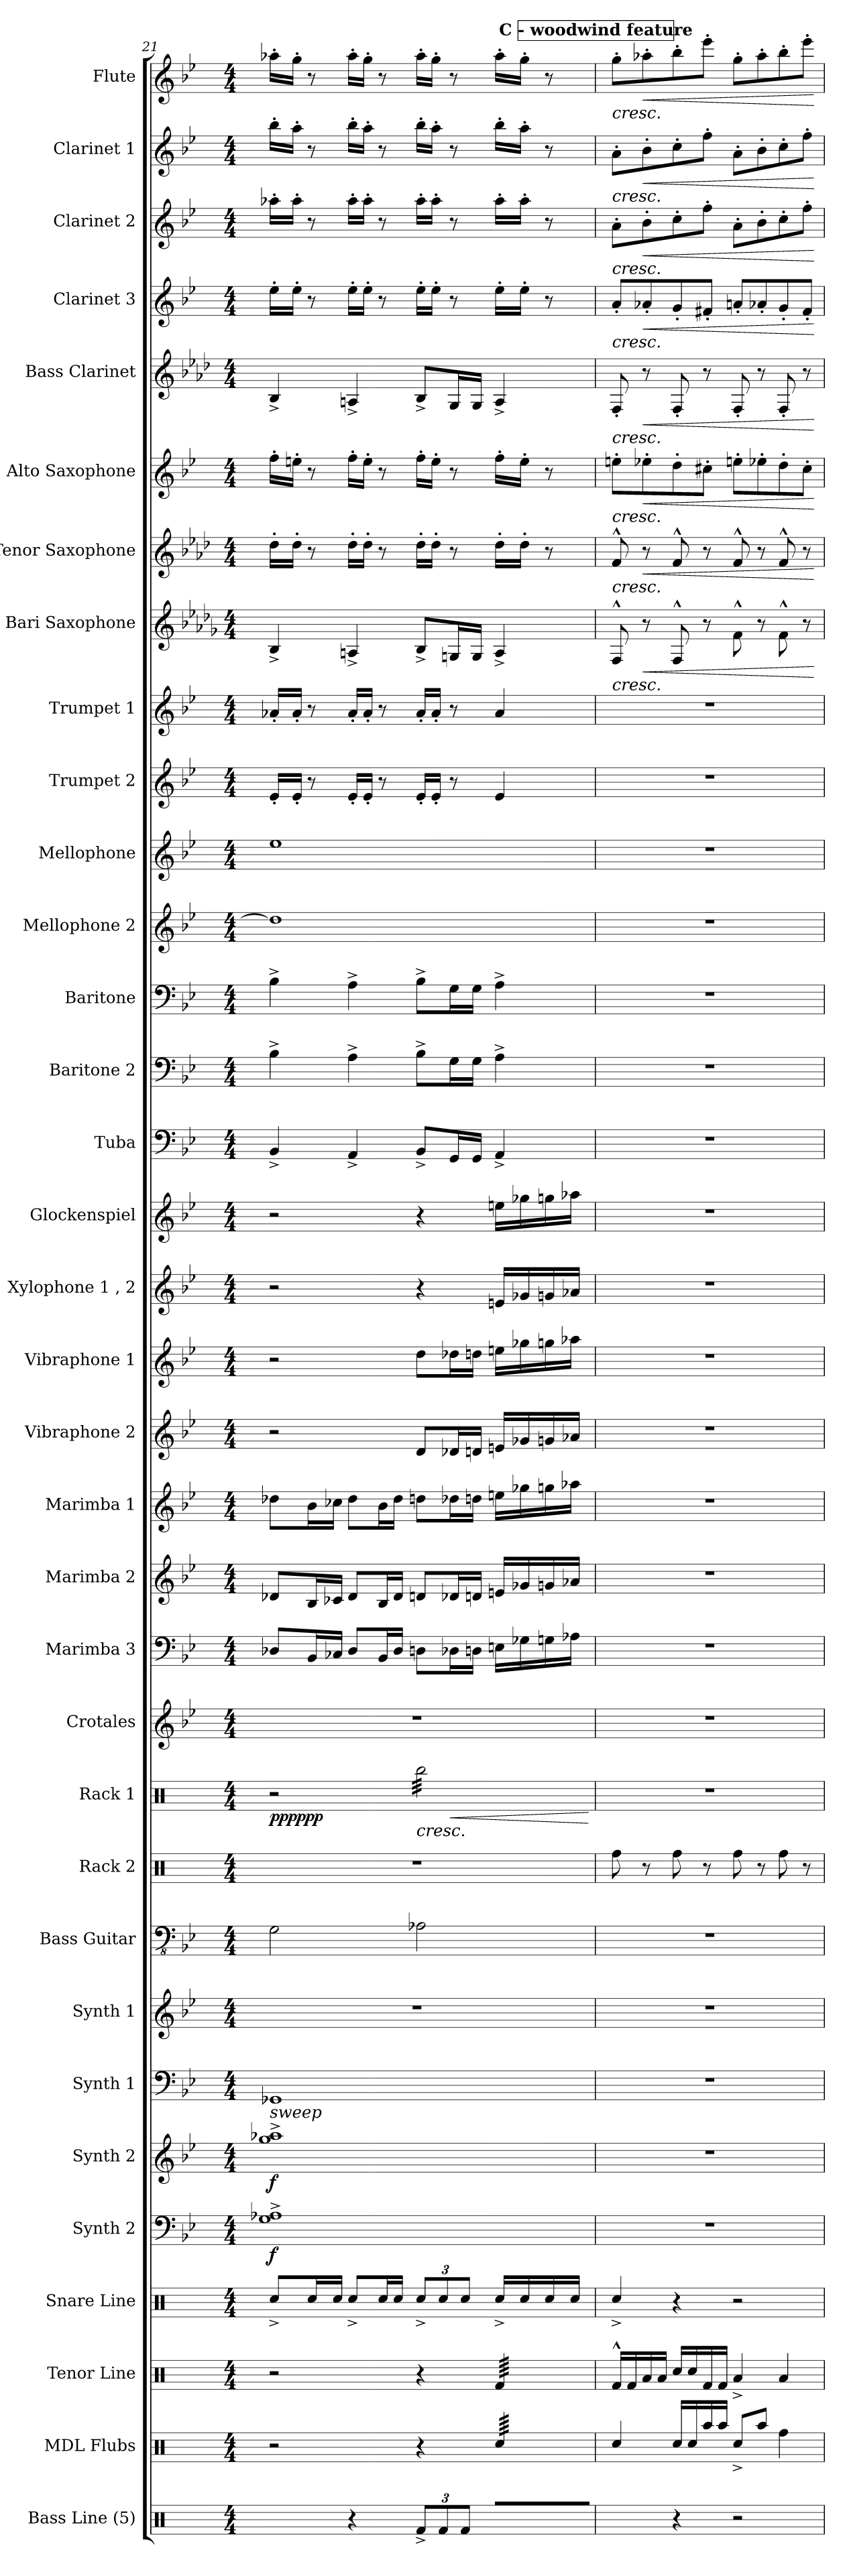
**kern	**kern	**kern	**kern	**kern	**dynam	**kern	**dynam	**kern	**kern	**kern	**kern	**kern	**dynam	**kern	**kern	**kern	**kern	**kern	**kern	**kern	**kern	**kern	**kern	**kern	**kern	**kern	**kern	**kern	**kern	**dynam	**kern	**dynam	**kern	**dynam	**kern	**dynam	**kern	**dynam	**kern	**dynam	**kern	**dynam	**kern	**dynam
*part34	*part33	*part32	*part31	*part30	*part30	*part29	*part29	*part28	*part27	*part26	*part25	*part24	*part24	*part23	*part22	*part21	*part20	*part19	*part18	*part17	*part16	*part15	*part14	*part13	*part12	*part11	*part10	*part9	*part8	*part8	*part7	*part7	*part6	*part6	*part5	*part5	*part4	*part4	*part3	*part3	*part2	*part2	*part1	*part1
*staff34	*staff33	*staff32	*staff31	*staff30	*staff30	*staff29	*staff29	*staff28	*staff27	*staff26	*staff25	*staff24	*staff24	*staff23	*staff22	*staff21	*staff20	*staff19	*staff18	*staff17	*staff16	*staff15	*staff14	*staff13	*staff12	*staff11	*staff10	*staff9	*staff8	*staff8	*staff7	*staff7	*staff6	*staff6	*staff5	*staff5	*staff4	*staff4	*staff3	*staff3	*staff2	*staff2	*staff1	*staff1
*I"Bass Line (5)	*I"MDL Flubs	*I"Tenor Line	*I"Snare Line	*I"Synth 2	*	*I"Synth 2	*	*I"Synth 1	*I"Synth 1	*I"Bass Guitar	*I"Rack 2	*I"Rack 1	*	*I"Crotales	*I"Marimba 3	*I"Marimba 2	*I"Marimba 1	*I"Vibraphone 2	*I"Vibraphone 1	*I"Xylophone 1 , 2	*I"Glockenspiel	*I"Tuba	*I"Baritone 2	*I"Baritone	*I"Mellophone 2	*I"Mellophone	*I"Trumpet 2	*I"Trumpet 1	*I"Bari Saxophone	*	*I"Tenor Saxophone	*	*I"Alto Saxophone	*	*I"Bass Clarinet	*	*I"Clarinet 3	*	*I"Clarinet 2	*	*I"Clarinet 1	*	*I"Flute	*
*I'B. L.	*I'FB.	*I'TN. L.	*I'SN. L.	*	*	*	*	*I'Synth.	*I'Synth.	*I'B. Guit.	*	*	*	*I'Cro.	*I'Mrm.	*I'Mrm. 2	*I'Mrm. 1	*I'Vibe 2	*I'Vibe 1	*I'Xyl.	*I'Glk.	*I'Tba.	*	*I'Bar.	*I'Mph.	*I'Mph.	*I'Tpt. 2,3	*I'Tpt. 1	*I'Bar. Sax.	*	*I'T. Sax.	*	*I'A. Sax.	*	*I'B. Cl.	*	*	*	*I'Cl. 2,3	*	*I'Cl. 1	*	*I'Fl.	*
*clefX	*clefX	*clefX	*clefX	*clefF4	*	*clefG2	*	*clefF4	*clefG2	*clefFv4	*clefX	*clefX	*	*clefG2	*clefF4	*clefG2	*clefG2	*clefG2	*clefG2	*clefG2	*clefG2	*clefF4	*clefF4	*clefF4	*clefG2	*clefG2	*clefG2	*clefG2	*clefG2	*	*clefG2	*	*clefG2	*	*clefG2	*	*clefG2	*	*clefG2	*	*clefG2	*	*clefG2	*
*	*	*	*	*	*	*	*	*	*	*	*	*	*	*ITrd-14c-24	*	*	*	*	*	*ITrd-7c-12	*ITrd-14c-24	*	*	*	*ITrd4c7	*ITrd4c7	*ITrd1c2	*ITrd1c2	*ITrd12c21	*	*ITrd8c14	*	*ITrd5c9	*	*ITrd8c14	*	*ITrd1c2	*	*ITrd1c2	*	*ITrd1c2	*	*	*
*k[]	*k[]	*k[]	*k[]	*k[b-e-]	*	*k[b-e-]	*	*k[b-e-]	*k[b-e-]	*k[b-e-]	*k[]	*k[]	*	*k[b-e-]	*k[b-e-]	*k[b-e-]	*k[b-e-]	*k[b-e-]	*k[b-e-]	*k[b-e-]	*k[b-e-]	*k[b-e-]	*k[b-e-]	*k[b-e-]	*k[b-e-a-]	*k[b-e-a-]	*k[b-e-a-d-]	*k[b-e-a-d-]	*k[b-e-a-d-g-]	*	*k[b-e-a-d-]	*	*k[b-e-a-d-g-]	*	*k[b-e-a-d-]	*	*k[b-e-a-d-]	*	*k[b-e-a-d-]	*	*k[b-e-a-d-]	*	*k[b-e-]	*
*M4/4	*M4/4	*M4/4	*M4/4	*M4/4	*	*M4/4	*	*M4/4	*M4/4	*M4/4	*M4/4	*M4/4	*	*M4/4	*M4/4	*M4/4	*M4/4	*M4/4	*M4/4	*M4/4	*M4/4	*M4/4	*M4/4	*M4/4	*M4/4	*M4/4	*M4/4	*M4/4	*M4/4	*	*M4/4	*	*M4/4	*	*M4/4	*	*M4/4	*	*M4/4	*	*M4/4	*	*M4/4	*
=21	=21	=21	=21	=21	=21	=21	=21	=21	=21	=21	=21	=21	=21	=21	=21	=21	=21	=21	=21	=21	=21	=21	=21	=21	=21	=21	=21	=21	=21	=21	=21	=21	=21	=21	=21	=21	=21	=21	=21	=21	=21	=21	=21	=21
!	!	!	!	!	!	!LO:TX:a:i:t=sweep	!	!	!	!	!	!	!	!	!	!	!	!	!	!	!	!	!	!	!	!	!	!	!	!	!	!	!	!	!	!	!	!	!	!	!	!	!	!
!	!	!	!	!	!LO:DY:b	!	!LO:DY:b	!	!	!	!	!	!LO:DY:b	!	!	!	!	!	!	!	!	!	!	!	!	!	!	!	!	!	!	!	!	!	!	!	!	!	!	!	!	!	!	!
!	!	!	!	!	!	!	!	!	!	!	!	!	!LO:DY:n=1:b	!	!	!	!	!	!	!	!	!	!	!	!	!	!	!	!	!	!	!	!	!	!	!	!	!	!	!	!	!	!	!
4R/	2r	2r	8Rcc^/L	1G^ 1A-X^	f	1gg^ 1aa-X^	f	1GG-X	1r	2GG\	1r	2r	ppp ppp	1r	8D-X/L	8d-X/L	8dd-X\L	2r	2r	2r	2r	4BB-^/	4B-^\	4B-^\	1g]	1a-	16d-'/LL	16g-X'/LL	4BB-^/	.	16d-'\LL	.	16a-'\LL	.	4BB-^/	.	16dd-'\LL	.	16gg-X'\LL	.	16aa-'\LL	.	16aa-X'\LL	.
.	.	.	.	.	.	.	.	.	.	.	.	.	.	.	.	.	.	.	.	.	.	.	.	.	.	.	16d-'/JJ	16g-'/JJ	.	.	16d-'\JJ	.	16gn'\JJ	.	.	.	16dd-'\JJ	.	16gg-'\JJ	.	16gg'\JJ	.	16gg'\JJ	.
.	.	.	16Rcc/L	.	.	.	.	.	.	.	.	.	.	.	16BB-/L	16B-/L	16b-\L	.	.	.	.	.	.	.	.	.	8r	8r	.	.	8r	.	8r	.	.	.	8r	.	8r	.	8r	.	8r	.
.	.	.	16Rcc/JJ	.	.	.	.	.	.	.	.	.	.	.	16C-X/JJ	16c-X/JJ	16cc-X\JJ	.	.	.	.	.	.	.	.	.	.	.	.	.	.	.	.	.	.	.	.	.	.	.	.	.	.	.
4r	.	.	8Rcc^/L	.	.	.	.	.	.	.	.	.	.	.	8D-/L	8d-/L	8dd-\L	.	.	.	.	4AA^/	4A^\	4A^\	.	.	16d-'/LL	16g-'/LL	4AAn^/	.	16d-'\LL	.	16a-'\LL	.	4AAn^/	.	16dd-'\LL	.	16gg-'\LL	.	16aa-'\LL	.	16aa-'\LL	.
.	.	.	.	.	.	.	.	.	.	.	.	.	.	.	.	.	.	.	.	.	.	.	.	.	.	.	16d-'/JJ	16g-'/JJ	.	.	16d-'\JJ	.	16g'\JJ	.	.	.	16dd-'\JJ	.	16gg-'\JJ	.	16gg'\JJ	.	16gg'\JJ	.
.	.	.	16Rcc/L	.	.	.	.	.	.	.	.	.	.	.	16BB-/L	16B-/L	16b-\L	.	.	.	.	.	.	.	.	.	8r	8r	.	.	8r	.	8r	.	.	.	8r	.	8r	.	8r	.	8r	.
.	.	.	16Rcc/JJ	.	.	.	.	.	.	.	.	.	.	.	16D-/JJ	16d-/JJ	16dd-\JJ	.	.	.	.	.	.	.	.	.	.	.	.	.	.	.	.	.	.	.	.	.	.	.	.	.	.	.
*Xbrackettup	*	*	*Xbrackettup	*	*	*	*	*	*	*	*	*	*	*	*	*	*	*	*	*	*	*	*	*	*	*	*	*	*	*	*	*	*	*	*	*	*	*	*	*	*	*	*	*
!	!	!	!	!	!	!	!	!	!	!	!	!	!LO:HP:b	!	!	!	!	!	!	!	!	!	!	!	!	!	!	!	!	!	!	!	!	!	!	!	!	!	!	!	!	!	!	!
*	*	*	*	*	*	*	*	*	*	*	*	*tremolo	*	*	*	*	*	*	*	*	*	*	*	*	*	*	*	*	*	*	*	*	*	*	*	*	*	*	*	*	*	*	*	*
12Rf^/L	4r	4r	12Rcc^/L	.	.	.	.	.	.	2AA-X\	.	32Rbb\LLL	<	.	8Dn\L	8dn/L	8ddn\L	8d/L	8dd\L	4r	4r	8BB-^/L	8B-^\L	8B-^\L	.	.	16d-'/LL	16g-'/LL	8BB-^/L	.	16d-'\LL	.	16a-'\LL	.	8BB-^/L	.	16dd-'\LL	.	16gg-'\LL	.	16aa-'\LL	.	16aa-'\LL	.
.	.	.	.	.	.	.	.	.	.	.	.	32Rbb\	.	.	.	.	.	.	.	.	.	.	.	.	.	.	.	.	.	.	.	.	.	.	.	.	.	.	.	.	.	.	.	.
.	.	.	.	.	.	.	.	.	.	.	.	32Rbb\	.	.	.	.	.	.	.	.	.	.	.	.	.	.	16d-'/JJ	16g-'/JJ	.	.	16d-'\JJ	.	16g'\JJ	.	.	.	16dd-'\JJ	.	16gg-'\JJ	.	16gg'\JJ	.	16gg'\JJ	.
12Rf/	.	.	12Rcc/	.	.	.	.	.	.	.	.	.	.	.	.	.	.	.	.	.	.	.	.	.	.	.	.	.	.	.	.	.	.	.	.	.	.	.	.	.	.	.	.	.
.	.	.	.	.	.	.	.	.	.	.	.	32Rbb\	.	.	.	.	.	.	.	.	.	.	.	.	.	.	.	.	.	.	.	.	.	.	.	.	.	.	.	.	.	.	.	.
!	!	!	!	!	!	!	!	!	!	!	!	!	!LO:HP:b	!	!	!	!	!	!	!	!	!	!	!	!	!	!	!	!	!	!	!	!	!	!	!	!	!	!	!	!	!	!	!
.	.	.	.	.	.	.	.	.	.	.	.	32Rbb\	<	.	16D-X\L	16d-X/L	16dd-X\L	16d-X/L	16dd-X\L	.	.	16GG/L	16G\L	16G\L	.	.	8r	8r	16GGn/L	.	8r	.	8r	.	16GG/L	.	8r	.	8r	.	8r	.	8r	.
.	.	.	.	.	.	.	.	.	.	.	.	32Rbb\	.	.	.	.	.	.	.	.	.	.	.	.	.	.	.	.	.	.	.	.	.	.	.	.	.	.	.	.	.	.	.	.
12Rf/J	.	.	12Rcc/J	.	.	.	.	.	.	.	.	.	.	.	.	.	.	.	.	.	.	.	.	.	.	.	.	.	.	.	.	.	.	.	.	.	.	.	.	.	.	.	.	.
.	.	.	.	.	.	.	.	.	.	.	.	32Rbb\	.	.	16Dn\JJ	16dn/JJ	16ddn\JJ	16dn/JJ	16ddn\JJ	.	.	16GG/JJ	16G\JJ	16G\JJ	.	.	.	.	16GG/JJ	.	.	.	.	.	16GG/JJ	.	.	.	.	.	.	.	.	.
.	.	.	.	.	.	.	.	.	.	.	.	32Rbb\	.	.	.	.	.	.	.	.	.	.	.	.	.	.	.	.	.	.	.	.	.	.	.	.	.	.	.	.	.	.	.	.
*tremolo	*	*	*	*	*	*	*	*	*	*	*	*	*	*	*	*	*	*	*	*	*	*	*	*	*	*	*	*	*	*	*	*	*	*	*	*	*	*	*	*	*	*	*	*
*	*tremolo	*	*	*	*	*	*	*	*	*	*	*	*	*	*	*	*	*	*	*	*	*	*	*	*	*	*	*	*	*	*	*	*	*	*	*	*	*	*	*	*	*	*	*
*	*	*tremolo	*	*	*	*	*	*	*	*	*	*	*	*	*	*	*	*	*	*	*	*	*	*	*	*	*	*	*	*	*	*	*	*	*	*	*	*	*	*	*	*	*	*
64R/LLLL	64Rcc/LLLL	64Rf/LLLL	16Rcc^/LL	.	.	.	.	.	.	.	.	32Rbb\	.	.	16En\LL	16en/LL	16een\LL	16en/LL	16een\LL	16een/LL	16eeeen\LL	4AA^/	4A^\	4A^\	.	.	4d-/	4g-/	4AA^/	.	16d-'\LL	.	16a-'\LL	.	4AA^/	.	16dd-'\LL	.	16gg-'\LL	.	16aa-'\LL	.	16aa-'\LL	.
64R/	64Rcc/	64Rf/	.	.	.	.	.	.	.	.	.	.	.	.	.	.	.	.	.	.	.	.	.	.	.	.	.	.	.	.	.	.	.	.	.	.	.	.	.	.	.	.	.	.
64R/	64Rcc/	64Rf/	.	.	.	.	.	.	.	.	.	32Rbb\	.	.	.	.	.	.	.	.	.	.	.	.	.	.	.	.	.	.	.	.	.	.	.	.	.	.	.	.	.	.	.	.
64R/	64Rcc/	64Rf/	.	.	.	.	.	.	.	.	.	.	.	.	.	.	.	.	.	.	.	.	.	.	.	.	.	.	.	.	.	.	.	.	.	.	.	.	.	.	.	.	.	.
64R/	64Rcc/	64Rf/	16Rcc/	.	.	.	.	.	.	.	.	32Rbb\	.	.	16G-X\	16g-X/	16gg-X\	16g-X/	16gg-X\	16gg-X/	16gggg-X\	.	.	.	.	.	.	.	.	.	16d-'\JJ	.	16g'\JJ	.	.	.	16dd-'\JJ	.	16gg-'\JJ	.	16gg'\JJ	.	16gg'\JJ	.
64R/	64Rcc/	64Rf/	.	.	.	.	.	.	.	.	.	.	.	.	.	.	.	.	.	.	.	.	.	.	.	.	.	.	.	.	.	.	.	.	.	.	.	.	.	.	.	.	.	.
64R/	64Rcc/	64Rf/	.	.	.	.	.	.	.	.	.	32Rbb\	.	.	.	.	.	.	.	.	.	.	.	.	.	.	.	.	.	.	.	.	.	.	.	.	.	.	.	.	.	.	.	.
64R/	64Rcc/	64Rf/	.	.	.	.	.	.	.	.	.	.	.	.	.	.	.	.	.	.	.	.	.	.	.	.	.	.	.	.	.	.	.	.	.	.	.	.	.	.	.	.	.	.
64R/	64Rcc/	64Rf/	16Rcc/	.	.	.	.	.	.	.	.	32Rbb\	.	.	16Gn\	16gn/	16ggn\	16gn/	16ggn\	16ggn/	16ggggn\	.	.	.	.	.	.	.	.	.	8r	.	8r	.	.	.	8r	.	8r	.	8r	.	8r	.
64R/	64Rcc/	64Rf/	.	.	.	.	.	.	.	.	.	.	.	.	.	.	.	.	.	.	.	.	.	.	.	.	.	.	.	.	.	.	.	.	.	.	.	.	.	.	.	.	.	.
64R/	64Rcc/	64Rf/	.	.	.	.	.	.	.	.	.	32Rbb\	.	.	.	.	.	.	.	.	.	.	.	.	.	.	.	.	.	.	.	.	.	.	.	.	.	.	.	.	.	.	.	.
64R/	64Rcc/	64Rf/	.	.	.	.	.	.	.	.	.	.	.	.	.	.	.	.	.	.	.	.	.	.	.	.	.	.	.	.	.	.	.	.	.	.	.	.	.	.	.	.	.	.
64R/	64Rcc/	64Rf/	16Rcc/JJ	.	.	.	.	.	.	.	.	32Rbb\	.	.	16A-X\JJ	16a-X/JJ	16aa-X\JJ	16a-X/JJ	16aa-X\JJ	16aa-X/JJ	16aaaa-X\JJ	.	.	.	.	.	.	.	.	.	.	.	.	.	.	.	.	.	.	.	.	.	.	.
64R/	64Rcc/	64Rf/	.	.	.	.	.	.	.	.	.	.	.	.	.	.	.	.	.	.	.	.	.	.	.	.	.	.	.	.	.	.	.	.	.	.	.	.	.	.	.	.	.	.
64R/	64Rcc/	64Rf/	.	.	.	.	.	.	.	.	.	32Rbb\JJJ	.	.	.	.	.	.	.	.	.	.	.	.	.	.	.	.	.	.	.	.	.	.	.	.	.	.	.	.	.	.	.	.
*	*	*	*	*	*	*	*	*	*	*	*	*Xtremolo	*	*	*	*	*	*	*	*	*	*	*	*	*	*	*	*	*	*	*	*	*	*	*	*	*	*	*	*	*	*	*	*
64R/JJJJ	64Rcc/JJJJ	64Rf/JJJJ	.	.	.	.	.	.	.	.	.	.	.	.	.	.	.	.	.	.	.	.	.	.	.	.	.	.	.	.	.	.	.	.	.	.	.	.	.	.	.	.	.	.
*	*	*Xtremolo	*	*	*	*	*	*	*	*	*	*	*	*	*	*	*	*	*	*	*	*	*	*	*	*	*	*	*	*	*	*	*	*	*	*	*	*	*	*	*	*	*	*
*	*Xtremolo	*	*	*	*	*	*	*	*	*	*	*	*	*	*	*	*	*	*	*	*	*	*	*	*	*	*	*	*	*	*	*	*	*	*	*	*	*	*	*	*	*	*	*
*Xtremolo	*	*	*	*	*	*	*	*	*	*	*	*	*	*	*	*	*	*	*	*	*	*	*	*	*	*	*	*	*	*	*	*	*	*	*	*	*	*	*	*	*	*	*	*
.	.	.	.	.	.	.	.	.	.	.	.	.	[ [	.	.	.	.	.	.	.	.	.	.	.	.	.	.	.	.	.	.	.	.	.	.	.	.	.	.	.	.	.	.	.
!!LO:REH:place=s1:a:B:fs=14:t=C - woodwind feature
=22	=22	=22	=22	=22	=22	=22	=22	=22	=22	=22	=22	=22	=22	=22	=22	=22	=22	=22	=22	=22	=22	=22	=22	=22	=22	=22	=22	=22	=22	=22	=22	=22	=22	=22	=22	=22	=22	=22	=22	=22	=22	=22	=22	=22
!	!	!	!	!	!	!	!	!	!	!	!	!	!	!	!	!	!	!	!	!	!	!	!	!	!	!	!	!	!	!LO:HP:b	!	!LO:HP:b	!	!LO:HP:b	!	!LO:HP:b	!	!LO:HP:b	!	!LO:HP:b	!	!LO:HP:b	!	!LO:HP:b
4R^/	4Rcc/	16Rf^^/LL	4Rcc^/	1r	.	1r	.	1r	1r	1r	8Rff\	1r	.	1r	1r	1r	1r	1r	1r	1r	1r	1r	1r	1r	1r	1r	1r	1r	8FF^^/	<	8F^^/	<	8gn'\L	<	8FF'/	<	8g'/L	<	8g'\L	<	8g'\L	<	8gg'\L	<
.	.	16Rf/	.	.	.	.	.	.	.	.	.	.	.	.	.	.	.	.	.	.	.	.	.	.	.	.	.	.	.	.	.	.	.	.	.	.	.	.	.	.	.	.	.	.
!	!	!	!	!	!	!	!	!	!	!	!	!	!	!	!	!	!	!	!	!	!	!	!	!	!	!	!	!	!	!LO:HP:b	!	!LO:HP:b	!	!LO:HP:b	!	!LO:HP:b	!	!LO:HP:b	!	!LO:HP:b	!	!LO:HP:b	!	!LO:HP:b
.	.	16Ra/	.	.	.	.	.	.	.	.	8r	.	.	.	.	.	.	.	.	.	.	.	.	.	.	.	.	.	8r	<	8r	<	8g-X'\	<	8r	<	8g-X'/	<	8a-'\	<	8a-'\	<	8aa-X'\	<
.	.	16Ra/JJ	.	.	.	.	.	.	.	.	.	.	.	.	.	.	.	.	.	.	.	.	.	.	.	.	.	.	.	.	.	.	.	.	.	.	.	.	.	.	.	.	.	.
4r	16Rcc/LL	16Rcc/LL	4r	.	.	.	.	.	.	.	8Rff\	.	.	.	.	.	.	.	.	.	.	.	.	.	.	.	.	.	8FF^^/	.	8F^^/	.	8f'\	.	8FF'/	.	8f'/	.	8b-'\	.	8b-'\	.	8bb-'\	.
.	16Rcc/	16Rcc/	.	.	.	.	.	.	.	.	.	.	.	.	.	.	.	.	.	.	.	.	.	.	.	.	.	.	.	.	.	.	.	.	.	.	.	.	.	.	.	.	.	.
.	16Raa/	16Rf/	.	.	.	.	.	.	.	.	8r	.	.	.	.	.	.	.	.	.	.	.	.	.	.	.	.	.	8r	.	8r	.	8en'\J	.	8r	.	8en'/J	.	8ee-'\J	.	8ee-'\J	.	8eee-'\J	.
.	16Raa/JJ	16Rf/JJ	.	.	.	.	.	.	.	.	.	.	.	.	.	.	.	.	.	.	.	.	.	.	.	.	.	.	.	.	.	.	.	.	.	.	.	.	.	.	.	.	.	.
2r	8Rcc^/L	4Ra^/	2r	.	.	.	.	.	.	.	8Rff\	.	.	.	.	.	.	.	.	.	.	.	.	.	.	.	.	.	8F^^\	.	8F^^/	.	8gn'\L	.	8FF'/	.	8gn'/L	.	8g'\L	.	8g'\L	.	8gg'\L	.
.	8Raa/J	.	.	.	.	.	.	.	.	.	8r	.	.	.	.	.	.	.	.	.	.	.	.	.	.	.	.	.	8r	.	8r	.	8g-X'\	.	8r	.	8g-X'/	.	8a-'\	.	8a-'\	.	8aa-'\	.
.	4Rff\	4Ra/	.	.	.	.	.	.	.	.	8Rff\	.	.	.	.	.	.	.	.	.	.	.	.	.	.	.	.	.	8F^^\	.	8F^^/	.	8f'\	.	8FF'/	.	8f'/	.	8b-'\	.	8b-'\	.	8bb-'\	.
.	.	.	.	.	.	.	.	.	.	.	8r	.	.	.	.	.	.	.	.	.	.	.	.	.	.	.	.	.	8r	.	8r	.	8e'\J	.	8r	.	8e'/J	.	8ee-'\J	.	8ee-'\J	.	8eee-'\J	.
.	.	.	.	.	.	.	.	.	.	.	.	.	.	.	.	.	.	.	.	.	.	.	.	.	.	.	.	.	.	[ [	.	[ [	.	[ [	.	[ [	.	[ [	.	[ [	.	[ [	.	[ [
=	=	=	=	=	=	=	=	=	=	=	=	=	=	=	=	=	=	=	=	=	=	=	=	=	=	=	=	=	=	=	=	=	=	=	=	=	=	=	=	=	=	=	=	=
*-	*-	*-	*-	*-	*-	*-	*-	*-	*-	*-	*-	*-	*-	*-	*-	*-	*-	*-	*-	*-	*-	*-	*-	*-	*-	*-	*-	*-	*-	*-	*-	*-	*-	*-	*-	*-	*-	*-	*-	*-	*-	*-	*-	*-
